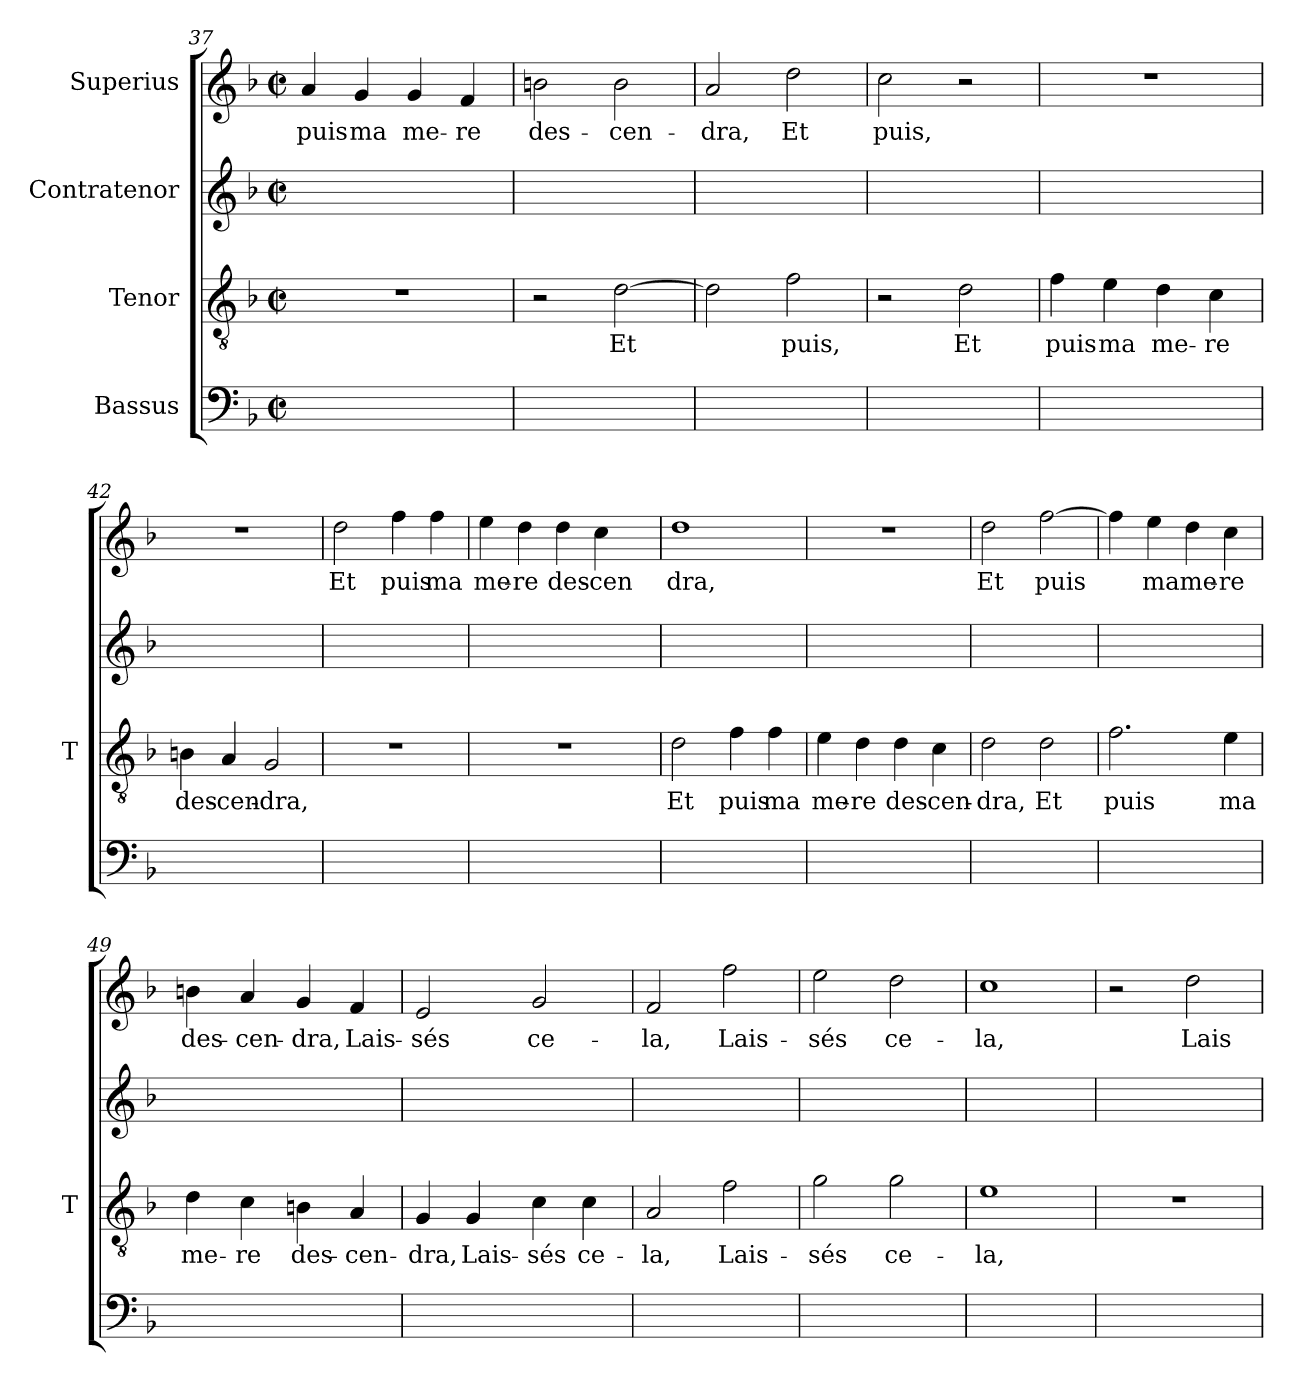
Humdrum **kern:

**kern	**kern	**text	**kern	**kern	**text
*part4	*part3	*part3	*part2	*part1	*part1
*staff4	*staff3	*staff3	*staff2	*staff1	*staff1
*I"Bassus	*I"Tenor	*	*I"Contratenor	*I"Superius	*
*	*I'T	*	*	*	*
*clefF4	*clefGv2	*	*clefG2	*clefG2	*
*k[b-]	*k[b-]	*	*k[b-]	*k[b-]	*
*F:	*F:	*	*F:	*F:	*
*M2/2	*M2/2	*	*M2/2	*M2/2	*
*met(c|)	*met(c|)	*	*met(c|)	*met(c|)	*
=37	=37	=37	=37	=37	=37
1ryy	1r	.	1ryy	4a	-puis
.	.	.	.	4g	-ma
.	.	.	.	4g	me-
.	.	.	.	4f	-re
=38	=38	=38	=38	=38	=38
1ryy	2r	.	1ryy	2b	des-
.	[2d	-Et	.	2b	cen-
=39	=39	=39	=39	=39	=39
1ryy	2d]	.	1ryy	2a	-dra,
.	2f	-puis,	.	2dd	-Et
=40	=40	=40	=40	=40	=40
1ryy	2r	.	1ryy	2cc	-puis,
.	2d	-Et	.	2r	.
=41	=41	=41	=41	=41	=41
1ryy	4f	-puis	1ryy	1r	.
.	4e	-ma	.	.	.
.	4d	me-	.	.	.
.	4c	-re	.	.	.
=42	=42	=42	=42	=42	=42
1ryy	4B	des-	1ryy	1r	.
.	4A	cen-	.	.	.
.	2G	-dra,	.	.	.
=43	=43	=43	=43	=43	=43
1ryy	1r	.	1ryy	2dd	-Et
.	.	.	.	4ff	-puis
.	.	.	.	4ff	-ma
=44	=44	=44	=44	=44	=44
1ryy	1r	.	1ryy	4ee	me-
.	.	.	.	4dd	-re
.	.	.	.	4dd	des-
.	.	.	.	4cc	-cen
=45	=45	=45	=45	=45	=45
1ryy	2d	-Et	1ryy	1dd	-dra,
.	4f	-puis	.	.	.
.	4f	-ma	.	.	.
=46	=46	=46	=46	=46	=46
1ryy	4e	me-	1ryy	1r	.
.	4d	-re	.	.	.
.	4d	des-	.	.	.
.	4c	cen-	.	.	.
=47	=47	=47	=47	=47	=47
1ryy	2d	-dra,	1ryy	2dd	-Et
.	2d	-Et	.	[2ff	-puis
=48	=48	=48	=48	=48	=48
1ryy	2.f	-puis	1ryy	4ff]	.
.	.	.	.	4ee	-ma
.	.	.	.	4dd	me-
.	4e	-ma	.	4cc	-re
=49	=49	=49	=49	=49	=49
1ryy	4d	me-	1ryy	4b	des-
.	4c	-re	.	4a	cen-
.	4B	des-	.	4g	-dra,
.	4A	cen-	.	4f	Lais-
!!LO:PB:g=z
=50	=50	=50	=50	=50	=50
1ryy	4G	-dra,	1ryy	2e	-sés
.	4G	Lais-	.	.	.
.	4c	-sés	.	2g	ce-
.	4c	ce-	.	.	.
=51	=51	=51	=51	=51	=51
1ryy	2A	-la,	1ryy	2f	-la,
.	2f	Lais-	.	2ff	Lais-
=52	=52	=52	=52	=52	=52
1ryy	2g	-sés	1ryy	2ee	-sés
.	2g	ce-	.	2dd	ce-
=53	=53	=53	=53	=53	=53
1ryy	1e	-la,	1ryy	1cc	-la,
=54	=54	=54	=54	=54	=54
1ryy	1r	.	1ryy	2r	.
.	.	.	.	2dd	Lais-
=	=	=	=	=	=
*-	*-	*-	*-	*-	*-
